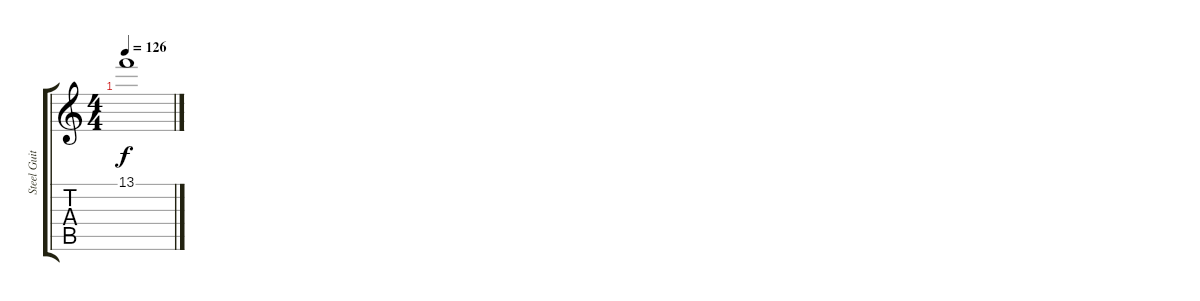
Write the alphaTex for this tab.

\track ("Steel Guitar" "Steel Guit") {instrument electricguitarjazz}
\staff {score tabs}
\tuning (E4 B3 G3 D3 A2 E2) {hide}
\ts (4 4)
\tempo 126
\clef g2
\ks c
13.1.1{dy f}
